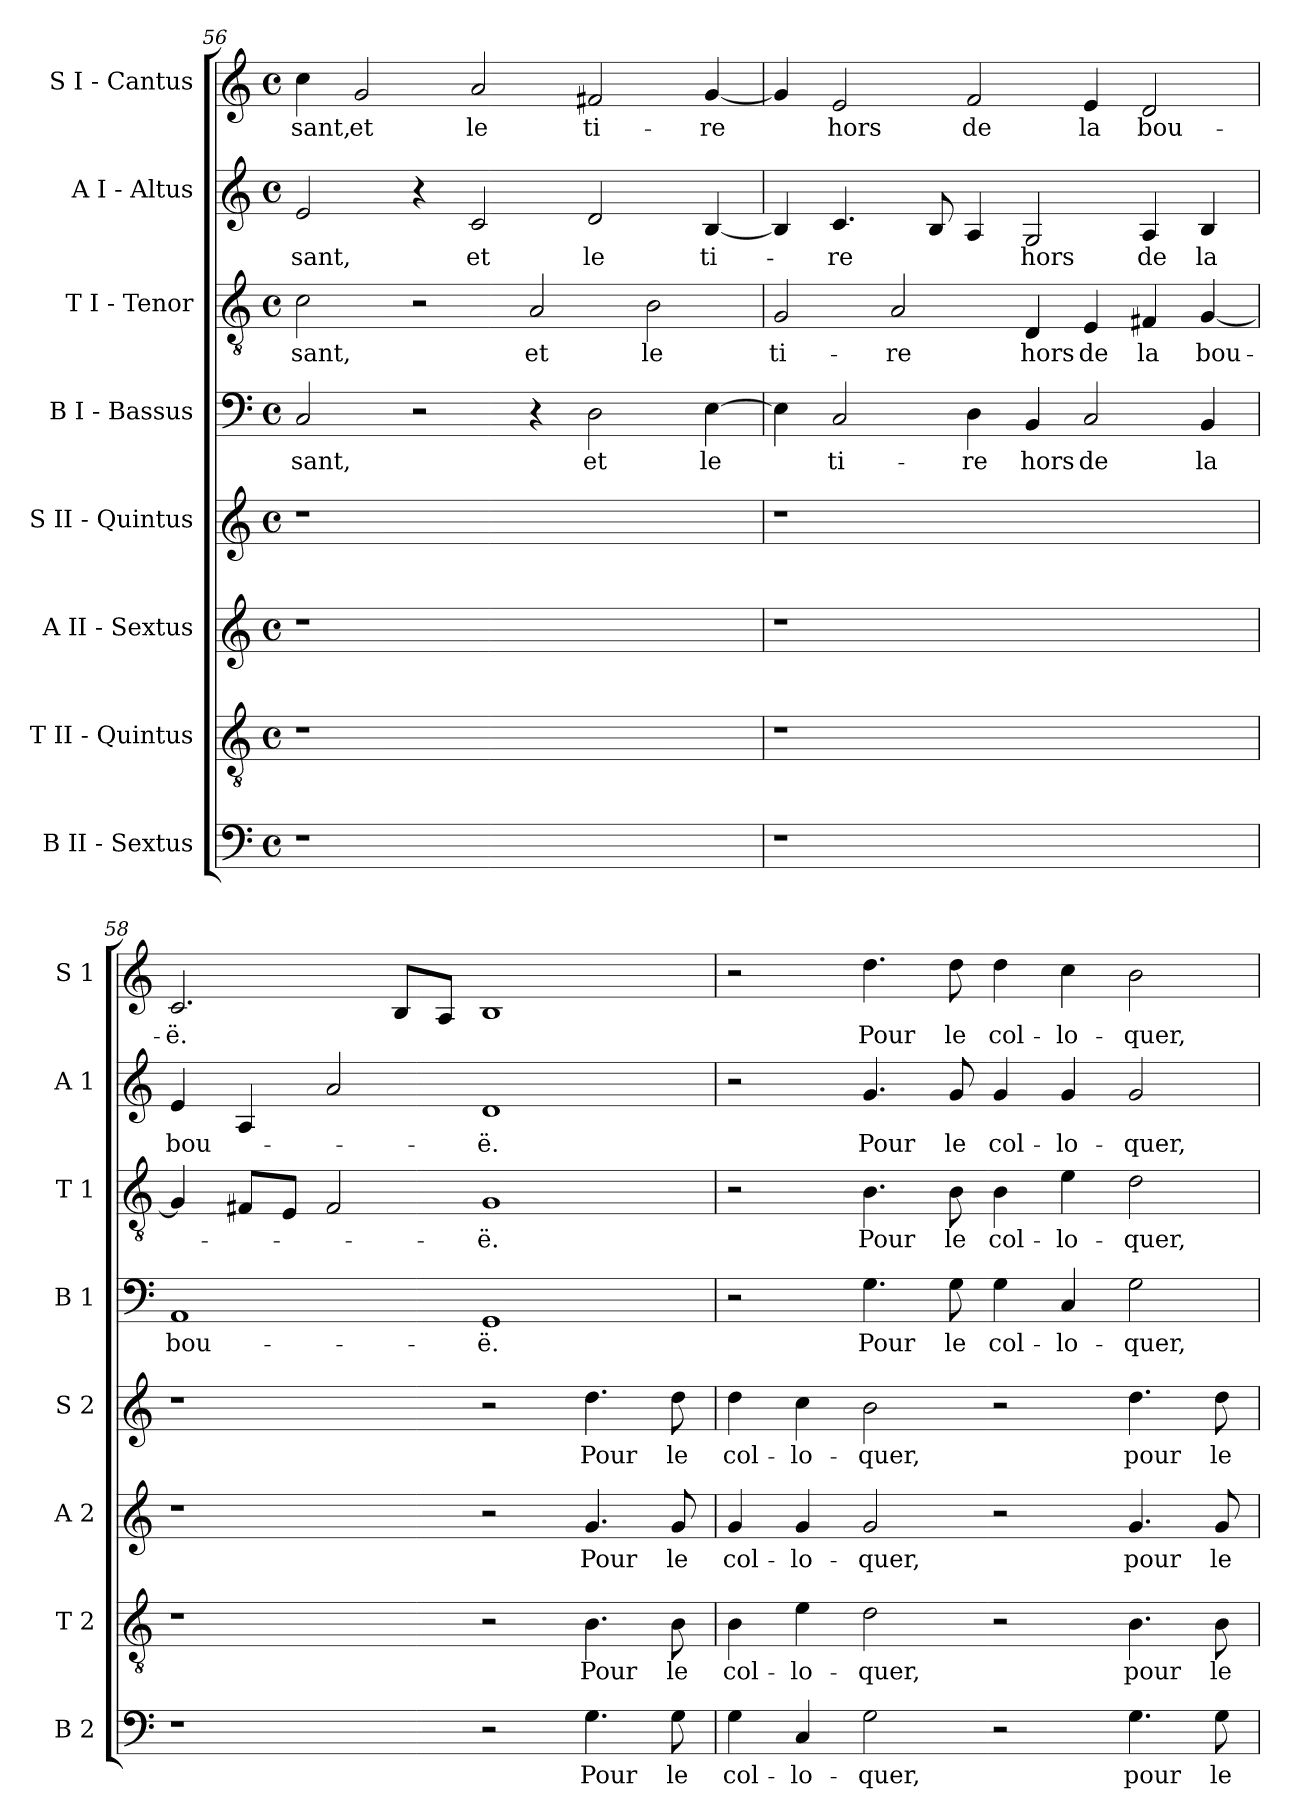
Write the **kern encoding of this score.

**kern	**text	**kern	**text	**kern	**text	**kern	**text	**kern	**text	**kern	**text	**kern	**text	**kern	**text
*part8	*part8	*part7	*part7	*part6	*part6	*part5	*part5	*part4	*part4	*part3	*part3	*part2	*part2	*part1	*part1
*staff8	*staff8	*staff7	*staff7	*staff6	*staff6	*staff5	*staff5	*staff4	*staff4	*staff3	*staff3	*staff2	*staff2	*staff1	*staff1
*I"B II - Sextus	*	*I"T II - Quintus	*	*I"A II - Sextus	*	*I"S II - Quintus	*	*I"B I - Bassus	*	*I"T I - Tenor	*	*I"A I - Altus	*	*I"S I - Cantus	*
*I'B 2	*	*I'T 2	*	*I'A 2	*	*I'S 2	*	*I'B 1	*	*I'T 1	*	*I'A 1	*	*I'S 1	*
!!LO:LB:g=z
*clefF4	*	*clefGv2	*	*clefG2	*	*clefG2	*	*clefF4	*	*clefGv2	*	*clefG2	*	*clefG2	*
*k[]	*	*k[]	*	*k[]	*	*k[]	*	*k[]	*	*k[]	*	*k[]	*	*k[]	*
*C:	*	*C:	*	*C:	*	*C:	*	*C:	*	*C:	*	*C:	*	*C:	*
*M4/4	*	*M4/4	*	*M4/4	*	*M4/4	*	*M4/4	*	*M4/4	*	*M4/4	*	*M4/4	*
*met(c)	*	*met(c)	*	*met(c)	*	*met(c)	*	*met(c)	*	*met(c)	*	*met(c)	*	*met(c)	*
=56	=56	=56	=56	=56	=56	=56	=56	=56	=56	=56	=56	=56	=56	=56	=56
!	!	!	!	!	!	!	!	!	!LO:LY:b	!	!LO:LY:b	!	!LO:LY:b	!	!LO:LY:b
1r	.	1r	.	1r	.	1r	.	2C/	-sant,	2c\	-sant,	2e/	-sant,	4cc\	-sant,
!	!	!	!	!	!	!	!	!	!	!	!	!	!	!	!LO:LY:b
.	.	.	.	.	.	.	.	.	.	.	.	.	.	2g/	et
.	.	.	.	.	.	.	.	2r	.	2r	.	4r	.	.	.
!	!	!	!	!	!	!	!	!	!	!	!	!	!LO:LY:b	!	!LO:LY:b
.	.	.	.	.	.	.	.	.	.	.	.	2c/	et	2a/	le
!	!	!	!	!	!	!	!	!	!	!	!LO:LY:b	!	!	!	!
1ryy	.	1ryy	.	1ryy	.	1ryy	.	4r	.	2A/	et	.	.	.	.
!	!	!	!	!	!	!	!	!	!LO:LY:b	!	!	!	!LO:LY:b	!	!LO:LY:b
.	.	.	.	.	.	.	.	2D\	et	.	.	2d/	le	2f#X/	ti-
!	!	!	!	!	!	!	!	!	!	!	!LO:LY:b	!	!	!	!
.	.	.	.	.	.	.	.	.	.	2B\	le	.	.	.	.
!	!	!	!	!	!	!	!	!	!LO:LY:b	!	!	!	!LO:LY:b	!	!LO:LY:b
.	.	.	.	.	.	.	.	[4E\	le	.	.	[4B/	ti-	[4g/	-re
=57	=57	=57	=57	=57	=57	=57	=57	=57	=57	=57	=57	=57	=57	=57	=57
!	!	!	!	!	!	!	!	!	!	!	!LO:LY:b	!	!	!	!
1r	.	1r	.	1r	.	1r	.	4E\]	.	2G/	ti-	4B/]	.	4g/]	.
!	!	!	!	!	!	!	!	!	!LO:LY:b	!	!	!	!LO:LY:b	!	!LO:LY:b
.	.	.	.	.	.	.	.	2C/	ti-	.	.	4.c/	-re	2e/	hors
!	!	!	!	!	!	!	!	!	!	!	!LO:LY:b	!	!	!	!
.	.	.	.	.	.	.	.	.	.	2A/	-re	.	.	.	.
.	.	.	.	.	.	.	.	.	.	.	.	8B/	.	.	.
!	!	!	!	!	!	!	!	!	!LO:LY:b	!	!	!	!	!	!LO:LY:b
.	.	.	.	.	.	.	.	4D\	-re	.	.	4A/	.	2f/	de
!	!	!	!	!	!	!	!	!	!LO:LY:b	!	!LO:LY:b	!	!LO:LY:b	!	!
1ryy	.	1ryy	.	1ryy	.	1ryy	.	4BB/	hors	4D/	hors	2G/	hors	.	.
!	!	!	!	!	!	!	!	!	!LO:LY:b	!	!LO:LY:b	!	!	!	!LO:LY:b
.	.	.	.	.	.	.	.	2C/	de	4E/	de	.	.	4e/	la
!	!	!	!	!	!	!	!	!	!	!	!LO:LY:b	!	!LO:LY:b	!	!LO:LY:b
.	.	.	.	.	.	.	.	.	.	4F#X/	la	4A/	de	2d/	bou-
!	!	!	!	!	!	!	!	!	!LO:LY:b	!	!LO:LY:b	!	!LO:LY:b	!	!
.	.	.	.	.	.	.	.	4BB/	la	[4G/	bou-	4B/	la	.	.
=58	=58	=58	=58	=58	=58	=58	=58	=58	=58	=58	=58	=58	=58	=58	=58
!	!	!	!	!	!	!	!	!	!LO:LY:b	!	!	!	!LO:LY:b	!	!LO:LY:b
1r	.	1r	.	1r	.	1r	.	1AA	bou-	4G/]	.	4e/	bou-	2.c/	-ë.
.	.	.	.	.	.	.	.	.	.	8F#X/L	.	4A/	.	.	.
.	.	.	.	.	.	.	.	.	.	8E/J	.	.	.	.	.
.	.	.	.	.	.	.	.	.	.	2F#/	.	2a/	.	.	.
.	.	.	.	.	.	.	.	.	.	.	.	.	.	8B/L	.
.	.	.	.	.	.	.	.	.	.	.	.	.	.	8A/J	.
!	!	!	!	!	!	!	!	!	!LO:LY:b	!	!LO:LY:b	!	!LO:LY:b	!	!
2r	.	2r	.	2r	.	2r	.	1GG	-ë.	1G	-ë.	1d	-ë.	1B	.
!	!LO:LY:b	!	!LO:LY:b	!	!LO:LY:b	!	!LO:LY:b	!	!	!	!	!	!	!	!
4.G\	Pour	4.B\	Pour	4.g/	Pour	4.dd\	Pour	.	.	.	.	.	.	.	.
!	!LO:LY:b	!	!LO:LY:b	!	!LO:LY:b	!	!LO:LY:b	!	!	!	!	!	!	!	!
8G\	le	8B\	le	8g/	le	8dd\	le	.	.	.	.	.	.	.	.
=59	=59	=59	=59	=59	=59	=59	=59	=59	=59	=59	=59	=59	=59	=59	=59
!	!LO:LY:b	!	!LO:LY:b	!	!LO:LY:b	!	!LO:LY:b	!	!	!	!	!	!	!	!
4G\	col-	4B\	col-	4g/	col-	4dd\	col-	2r	.	2r	.	2r	.	2r	.
!	!LO:LY:b	!	!LO:LY:b	!	!LO:LY:b	!	!LO:LY:b	!	!	!	!	!	!	!	!
4C/	-lo-	4e\	-lo-	4g/	-lo-	4cc\	-lo-	.	.	.	.	.	.	.	.
!	!LO:LY:b	!	!LO:LY:b	!	!LO:LY:b	!	!LO:LY:b	!	!LO:LY:b	!	!LO:LY:b	!	!LO:LY:b	!	!LO:LY:b
2G\	-quer,	2d\	-quer,	2g/	-quer,	2b\	-quer,	4.G\	Pour	4.B\	Pour	4.g/	Pour	4.dd\	Pour
!	!	!	!	!	!	!	!	!	!LO:LY:b	!	!LO:LY:b	!	!LO:LY:b	!	!LO:LY:b
.	.	.	.	.	.	.	.	8G\	le	8B\	le	8g/	le	8dd\	le
!	!	!	!	!	!	!	!	!	!LO:LY:b	!	!LO:LY:b	!	!LO:LY:b	!	!LO:LY:b
2r	.	2r	.	2r	.	2r	.	4G\	col-	4B\	col-	4g/	col-	4dd\	col-
!	!	!	!	!	!	!	!	!	!LO:LY:b	!	!LO:LY:b	!	!LO:LY:b	!	!LO:LY:b
.	.	.	.	.	.	.	.	4C/	-lo-	4e\	-lo-	4g/	-lo-	4cc\	-lo-
!	!LO:LY:b	!	!LO:LY:b	!	!LO:LY:b	!	!LO:LY:b	!	!LO:LY:b	!	!LO:LY:b	!	!LO:LY:b	!	!LO:LY:b
4.G\	pour	4.B\	pour	4.g/	pour	4.dd\	pour	2G\	-quer,	2d\	-quer,	2g/	-quer,	2b\	-quer,
!	!LO:LY:b	!	!LO:LY:b	!	!LO:LY:b	!	!LO:LY:b	!	!	!	!	!	!	!	!
8G\	le	8B\	le	8g/	le	8dd\	le	.	.	.	.	.	.	.	.
=	=	=	=	=	=	=	=	=	=	=	=	=	=	=	=
*-	*-	*-	*-	*-	*-	*-	*-	*-	*-	*-	*-	*-	*-	*-	*-
